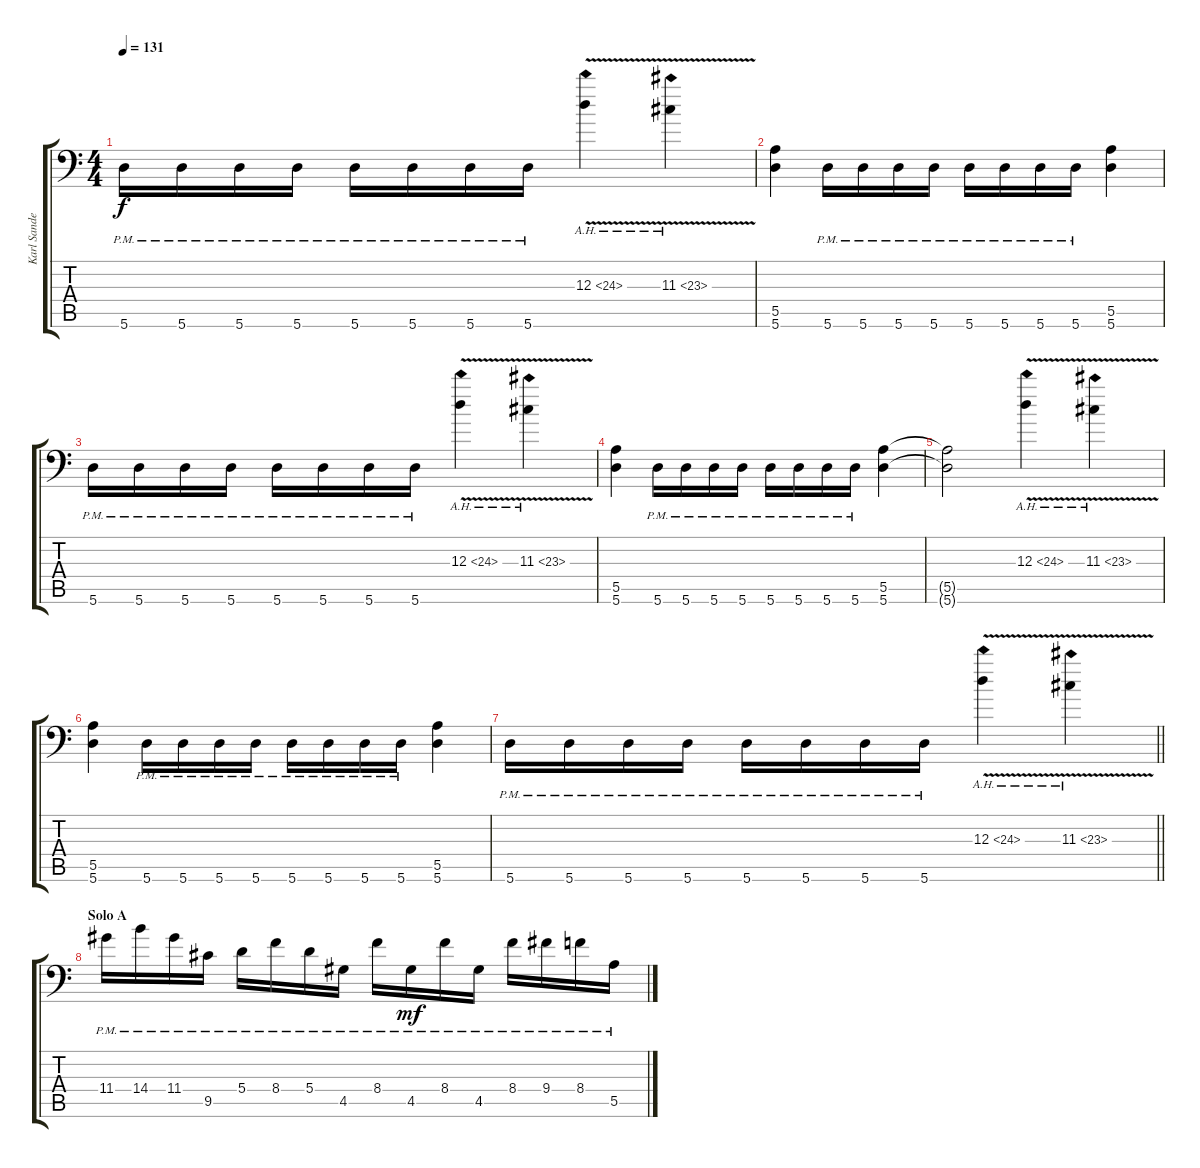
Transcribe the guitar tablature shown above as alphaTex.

\track ("Karl Sanders " "Karl Sande") {instrument overdrivenguitar}
\staff {score tabs}
\tuning (B3 Gb3 D3 A2 E2 A1) {hide}
\ts (4 4)
\tempo 131
\clef f4
\ks c
5.6{pm}.16{dy f} 5.6{pm}.16 5.6{pm}.16 5.6{pm}.16 5.6{pm}.16 5.6{pm}.16 5.6{pm}.16 5.6{pm}.16 12.3{ah 12 v}.4 11.3{ah 12 v}.4 |
(5.5 5.6).4 5.6{pm}.16 5.6{pm}.16 5.6{pm}.16 5.6{pm}.16 5.6{pm}.16 5.6{pm}.16 5.6{pm}.16 5.6{pm}.16 (5.5 5.6).4 |
5.6{pm}.16 5.6{pm}.16 5.6{pm}.16 5.6{pm}.16 5.6{pm}.16 5.6{pm}.16 5.6{pm}.16 5.6{pm}.16 12.3{ah 12 v}.4 11.3{ah 12 v}.4 |
(5.5 5.6).4 5.6{pm}.16 5.6{pm}.16 5.6{pm}.16 5.6{pm}.16 5.6{pm}.16 5.6{pm}.16 5.6{pm}.16 5.6{pm}.16 (5.5 5.6).4 |
(5.5{t} 5.6{t}).2 12.3{ah 12 v}.4 11.3{ah 12 v}.4 |
(5.5 5.6).4 5.6{pm}.16 5.6{pm}.16 5.6{pm}.16 5.6{pm}.16 5.6{pm}.16 5.6{pm}.16 5.6{pm}.16 5.6{pm}.16 (5.5 5.6).4 |
\barLineRight lightlight
5.6{pm}.16 5.6{pm}.16 5.6{pm}.16 5.6{pm}.16 5.6{pm}.16 5.6{pm}.16 5.6{pm}.16 5.6{pm}.16 12.3{ah 12 v}.4 11.3{ah 12 v}.4 |
\section ("" "Solo A")
11.4{pm}.16 14.4{pm}.16 11.4{pm}.16 9.5{pm}.16 5.4{pm}.16 8.4{pm}.16 5.4{pm}.16 4.5{pm}.16 8.4{pm}.16 4.5{pm}.16{dy mf} 8.4{pm}.16 4.5{pm}.16 8.4{pm}.16 9.4{pm}.16 8.4{pm}.16 5.5{pm}.16
